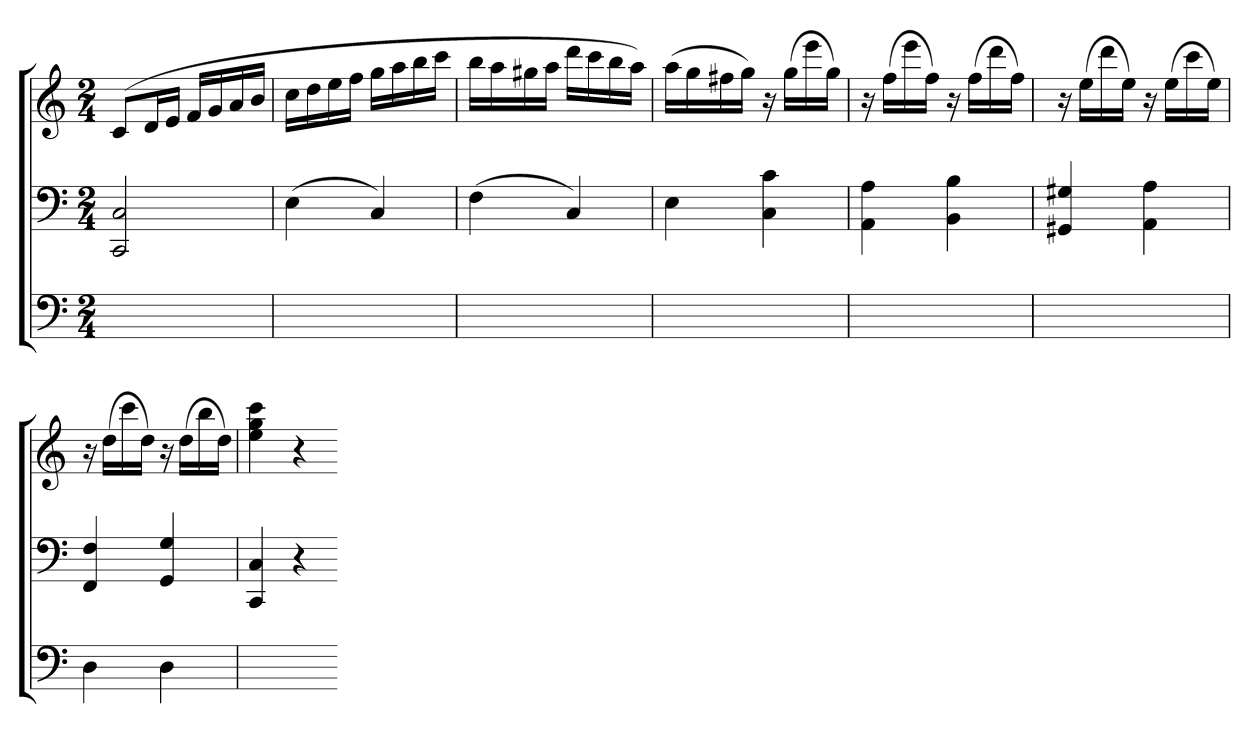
**kern	**kern	**kern
*part3	*part2	*part1
*staff3	*staff2	*staff1
*M2/4	*M2/4	*M2/4
=	=	=
2ryy	2CC 2C	(8cL
.	.	16dL
.	.	16eJJ
.	.	16fLL
.	.	16g
.	.	16a
.	.	16bJJ
=	=	=
2ryy	(4E	16ccLL
.	.	16dd
.	.	16ee
.	.	16ffJJ
.	4C)	16ggLL
.	.	16aa
.	.	16bb
.	.	16cccJJ
=	=	=
2ryy	(4F	16bbLL
.	.	16aa
.	.	16gg#X
.	.	16aaJJ
.	4C)	16dddLL
.	.	16ccc
.	.	16bb
.	.	16aaJJ)
=	=	=
2ryy	4E	(16aaLL
.	.	16gg
.	.	16ff#X
.	.	16ggJJ)
.	4C 4c	16r
.	.	(16ggLL
.	.	16eee
.	.	16ggJJ)
=	=	=
2ryy	4AA 4A	16r
.	.	(16ffLL
.	.	16eee
.	.	16ffJJ)
.	4BB 4B	16r
.	.	(16ffLL
.	.	16ddd
.	.	16ffJJ)
=	=	=
2ryy	4GG#X 4G#X	16r
.	.	(16eeLL
.	.	16ddd
.	.	16eeJJ)
.	4AA 4A	16r
.	.	(16eeLL
.	.	16ccc
.	.	16eeJJ)
=	=	=
4D	4FF 4F	16r
.	.	(16ddLL
.	.	16ccc
.	.	16ddJJ)
4D	4GG 4G	16r
.	.	(16ddLL
.	.	16bb
.	.	16ddJJ)
=	=	=
2ryy	4CC 4C	4ee 4gg 4ccc
.	4r	4r
=-	=-	=-
*-	*-	*-
